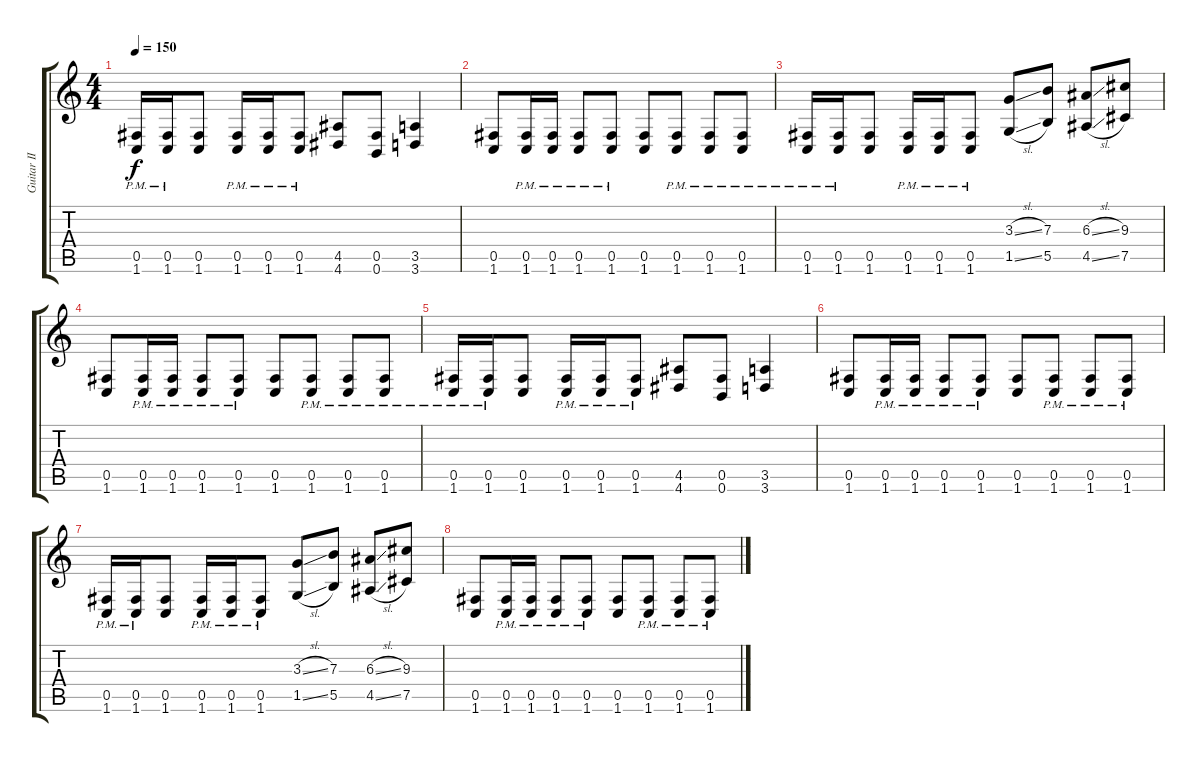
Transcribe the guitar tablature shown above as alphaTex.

\track ("Guitar II" "Guitar II") {instrument distortionguitar}
\staff {score tabs}
\tuning (Db4 Ab3 E3 B2 Gb2 B1) {hide}
\ts (4 4)
\tempo 150
\clef g2
\ks c
(0.5{pm} 1.6{pm}).16{dy f} (0.5{pm} 1.6{pm}).16 (0.5 1.6).8 (0.5{pm} 1.6{pm}).16 (0.5{pm} 1.6{pm}).16 (0.5{pm} 1.6{pm}).8 (4.5 4.6).8 (0.5 0.6).8 (3.5 3.6).4 |
(0.5 1.6).8 (0.5{pm} 1.6{pm}).16 (0.5{pm} 1.6{pm}).16 (0.5{pm} 1.6{pm}).8 (0.5{pm} 1.6{pm}).8 (0.5 1.6).8 (0.5{pm} 1.6{pm}).8 (0.5{pm} 1.6{pm}).8 (0.5{pm} 1.6{pm}).8 |
(0.5{pm} 1.6{pm}).16 (0.5{pm} 1.6{pm}).16 (0.5 1.6).8 (0.5{pm} 1.6{pm}).16 (0.5{pm} 1.6{pm}).16 (0.5{pm} 1.6{pm}).8 (3.3{sl} 1.5{sl}).8 (7.3 5.5).8 (6.3{sl} 4.5{sl}).8 (9.3 7.5).8 |
(0.5 1.6).8 (0.5{pm} 1.6{pm}).16 (0.5{pm} 1.6{pm}).16 (0.5{pm} 1.6{pm}).8 (0.5{pm} 1.6{pm}).8 (0.5 1.6).8 (0.5{pm} 1.6{pm}).8 (0.5{pm} 1.6{pm}).8 (0.5{pm} 1.6{pm}).8 |
(0.5{pm} 1.6{pm}).16 (0.5{pm} 1.6{pm}).16 (0.5 1.6).8 (0.5{pm} 1.6{pm}).16 (0.5{pm} 1.6{pm}).16 (0.5{pm} 1.6{pm}).8 (4.5 4.6).8 (0.5 0.6).8 (3.5 3.6).4 |
(0.5 1.6).8 (0.5{pm} 1.6{pm}).16 (0.5{pm} 1.6{pm}).16 (0.5{pm} 1.6{pm}).8 (0.5{pm} 1.6{pm}).8 (0.5 1.6).8 (0.5{pm} 1.6{pm}).8 (0.5{pm} 1.6{pm}).8 (0.5{pm} 1.6{pm}).8 |
(0.5{pm} 1.6{pm}).16 (0.5{pm} 1.6{pm}).16 (0.5 1.6).8 (0.5{pm} 1.6{pm}).16 (0.5{pm} 1.6{pm}).16 (0.5{pm} 1.6{pm}).8 (3.3{sl} 1.5{sl}).8 (7.3 5.5).8 (6.3{sl} 4.5{sl}).8 (9.3 7.5).8 |
(0.5 1.6).8 (0.5{pm} 1.6{pm}).16 (0.5{pm} 1.6{pm}).16 (0.5{pm} 1.6{pm}).8 (0.5{pm} 1.6{pm}).8 (0.5 1.6).8 (0.5{pm} 1.6{pm}).8 (0.5{pm} 1.6{pm}).8 (0.5{pm} 1.6{pm}).8
